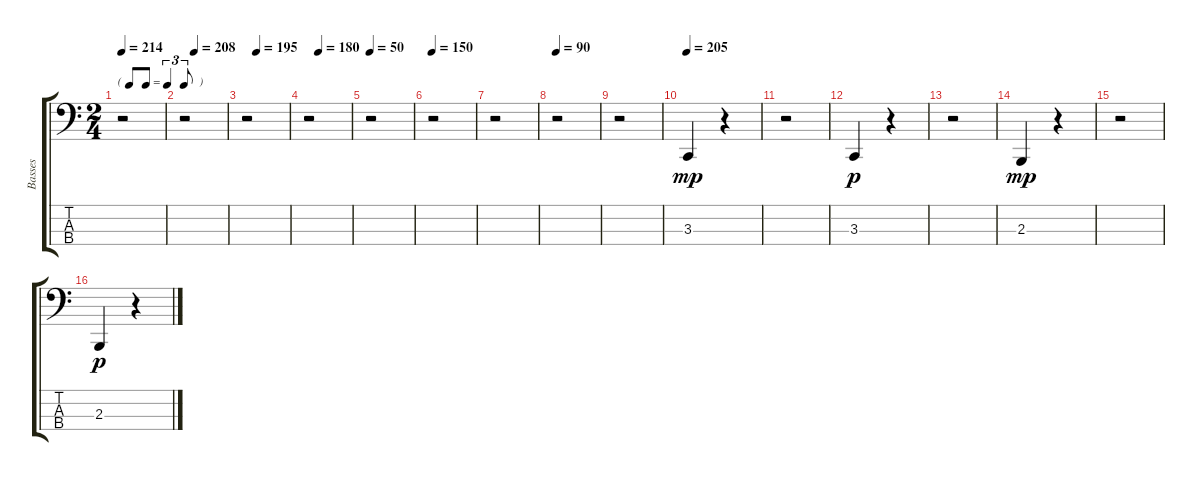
\track ("Basses" "Basses") {instrument stringensemble1}
\staff {score tabs}
\tuning (G2 D2 A1 E1) {hide}
\ts (2 4)
\tf triplet8th
\tempo 214
\clef f4
\ks c
r.2{dy f} |
\tempo (208 0.25)
r.2 |
\tempo (195 0.25)
r.2 |
\tempo (180 0.25)
r.2 |
\tempo 50
r.2 |
\tempo 150
r.2 |
r.2 |
\tempo 90
r.2 |
r.2 |
\tempo 205
3.3.4{dy mp instrument pizzicatostrings} r.4 |
r.2 |
3.3.4{dy p} r.4 |
r.2 |
2.3.4{dy mp} r.4 |
r.2 |
2.3.4{dy p} r.4
